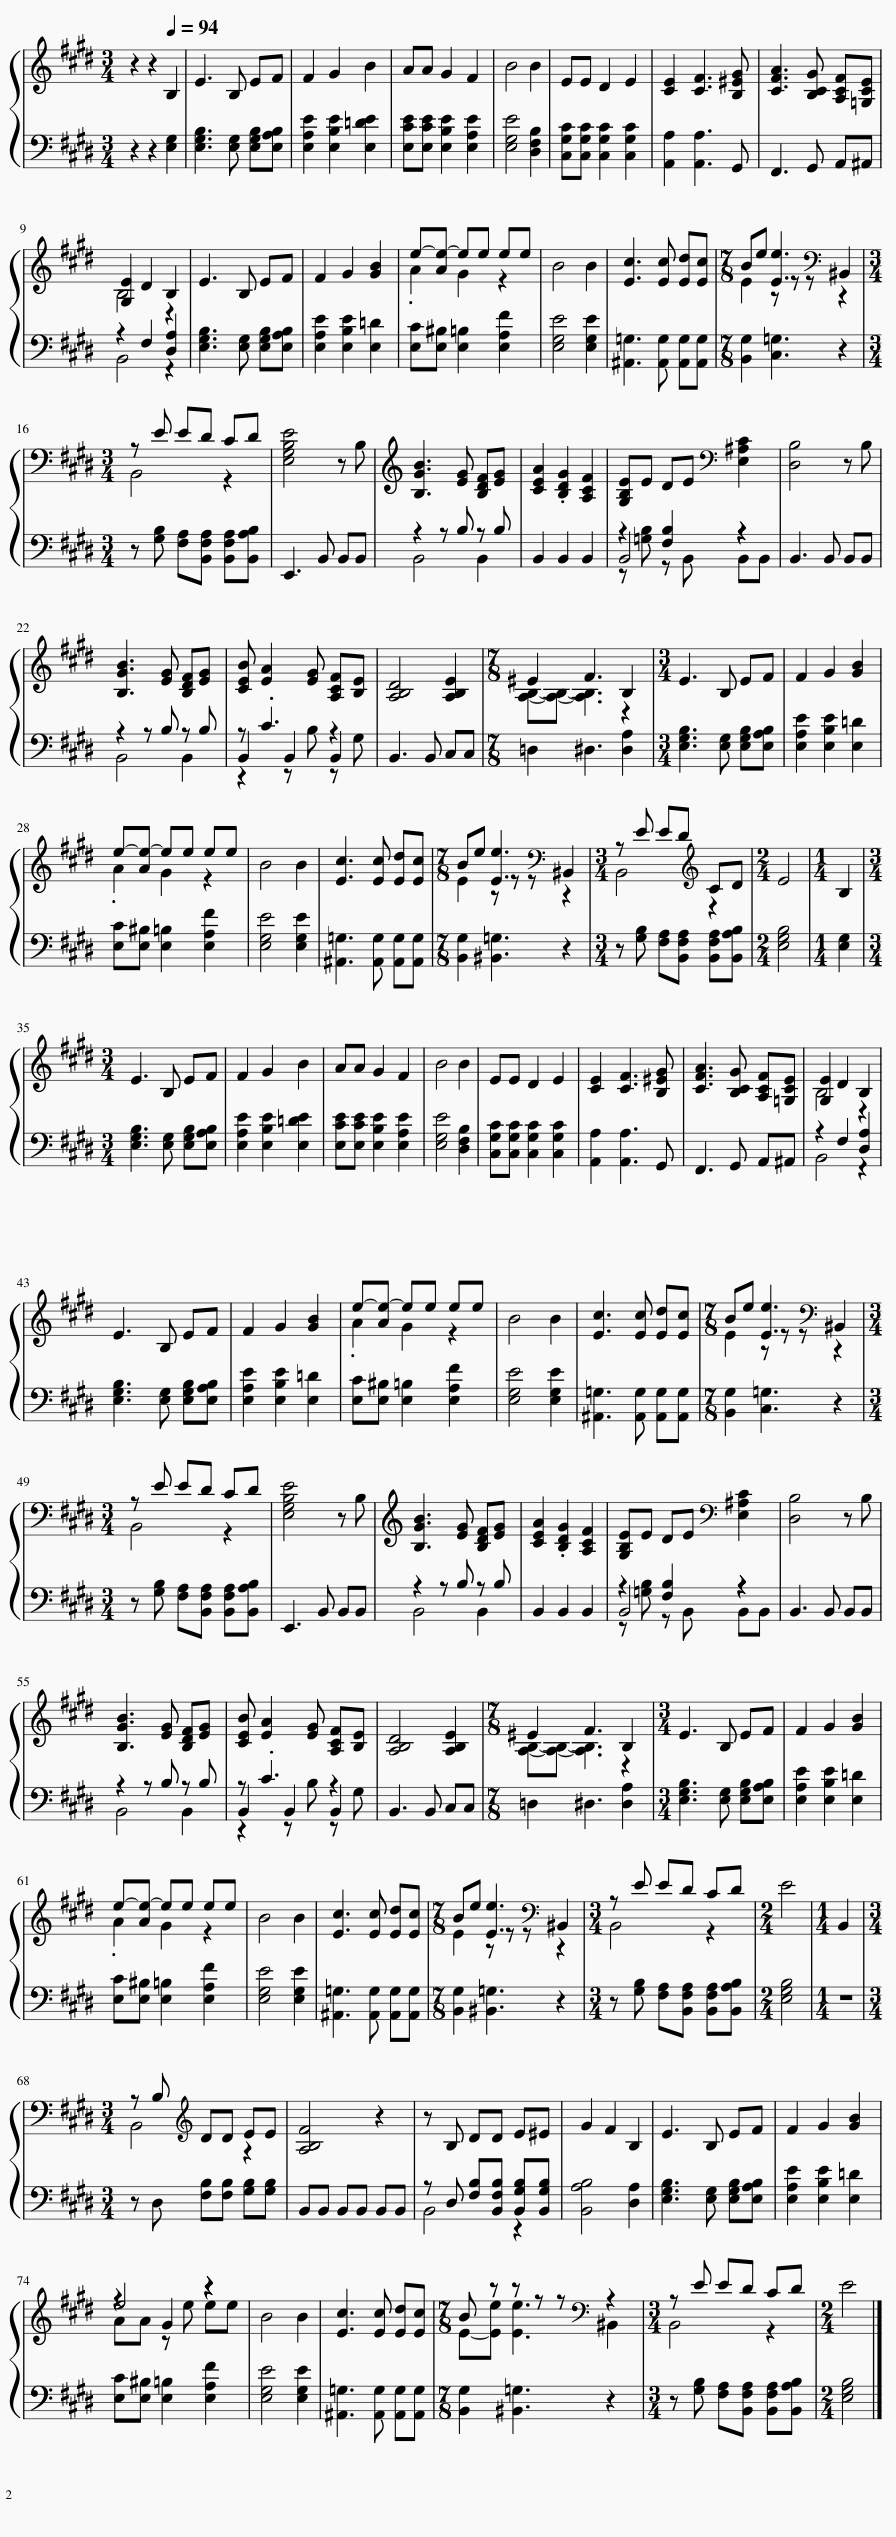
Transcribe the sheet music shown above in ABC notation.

X:1
%%score { ( 1 3 6 ) | ( 2 4 5 ) }
L:1/8
M:3/4
I:linebreak $
K:E
V:1 treble
V:3 treble
V:6 treble
V:2 bass
V:4 bass
V:5 bass
V:1
 z2 z2[Q:1/4=94] B,2 | E3 B, EF | F2 G2 B2 | AA G2 F2 | B4 B2 | %5
 EE D2 E2 | [CE]2 [CF]3 [B,^EG] | [CFA]3 [B,CG] [A,CF][=G,CE] |$ [G,E]2 D2 B,2 | E3 B, EF | %10
 F2 G2 [GB]2 | e-[Ae-] ee ee | B4 B2 | [Ec]3 [Ec] [Ed][Ec] |[M:7/8] Be [Ee]3[K:bass] ^B,,2 |$ %15
[M:3/4] z E ED CD | [E,G,B,E]4 z B, | [B,GB]3 [EG] [B,DF][EG] | [CEA]2 .[B,DG]2 [A,CF]2 | [G,B,E]E DE[K:bass] [E,^A,C]2 | %20
 [D,B,]4 z B, |$ [B,GB]3 [EG] [B,DF][EG] | [CEB] [EA]2 [EG] [A,CF][B,E] | [A,B,D]4 [A,B,E]2 |[M:7/8] ^E2 F3 B,2 | %25
[M:3/4] E3 B, EF | F2 G2 [GB]2 |$ e-[Ae-] ee ee | B4 B2 | [Ec]3 [Ec] [Ed][Ec] | %30
[M:7/8] Be [Ee]3[K:bass] ^B,,2 |[M:3/4] z E ED[K:treble] CD |[M:2/4] E4 |[M:1/4] B,2 |$[M:3/4] E3 B, EF | %35
 F2 G2 B2 | AA G2 F2 | B4 B2 | EE D2 E2 | [CE]2 [CF]3 [B,^EG] | %40
 [CFA]3 [B,CG] [A,CF][=G,CE] | [G,E]2 D2 B,2 |$ E3 B, EF | F2 G2 [GB]2 | e-[Ae-] ee ee | %45
 B4 B2 | [Ec]3 [Ec] [Ed][Ec] |[M:7/8] Be [Ee]3[K:bass] ^B,,2 |$[M:3/4] z E ED CD | [E,G,B,E]4 z B, | %50
 [B,GB]3 [EG] [B,DF][EG] | [CEA]2 .[B,DG]2 [A,CF]2 | [G,B,E]E DE[K:bass] [E,^A,C]2 | [D,B,]4 z B, |$ [B,GB]3 [EG] [B,DF][EG] | %55
 [CEB] [EA]2 [EG] [A,CF][B,E] | [A,B,D]4 [A,B,E]2 |[M:7/8] ^E2 F3 B,2 |[M:3/4] E3 B, EF | F2 G2 [GB]2 |$ %60
 e-[Ae-] ee ee | B4 B2 | [Ec]3 [Ec] [Ed][Ec] |[M:7/8] Be [Ee]3[K:bass] ^B,,2 |[M:3/4] z E ED CD | %65
[M:2/4] E4 |[M:1/4] B,,2 |$[M:3/4] z B,[K:treble] DD EE | [A,B,F]4 z2 | z B, DD E^E | %70
 G2 F2 B,2 | E3 B, EF | F2 G2 [GB]2 |$ e4 z2 | B4 B2 | %75
 [Ec]3 [Ec] [Ed][Ec] |[M:7/8] B z z z z[K:bass] z2 |[M:3/4] z E ED CD |[M:2/4] E4 |] %79
V:2
 z2 z2 [E,G,]2 | [E,G,B,]3 [E,G,] [E,G,B,][E,A,B,] | [E,A,E]2 [E,B,E]2 [E,=DE]2 | [E,CE][E,CE] [E,B,E]2 [E,A,E]2 | [E,G,E]4 [D,F,B,]2 | %5
 [C,G,C][C,G,C] [C,G,C]2 [C,G,C]2 | [A,,A,]2 [A,,A,]3 G,, | F,,3 G,, A,,^A,, |$ z2 F,2 [D,A,]2 | [E,G,B,]3 [E,G,] [E,G,B,][E,A,B,] | %10
 [E,A,E]2 [E,B,E]2 [E,=D]2 | [E,C][E,^B,] [E,=B,]2 [E,A,F]2 | [E,G,E]4 [E,G,E]2 | [^A,,=G,]3 [A,,G,] [A,,G,][A,,G,] |[M:7/8] [B,,G,]2 [C,=G,]3 z2 |$ %15
[M:3/4] z [G,B,] [F,A,][B,,F,A,] [B,,F,A,][B,,A,B,] | E,,3 B,, B,,B,, | z2 z B, z B, | B,,2 B,,2 B,,2 | z2 [F,B,]2 z2 | %20
 B,,3 B,, B,,B,, |$ z2 z B, z B, | z .C3 z2 | B,,3 B,, C,C, |[M:7/8] =D,2 ^D,3 [D,A,]2 | %25
[M:3/4] [E,G,B,]3 [E,G,] [E,G,B,][E,A,B,] | [E,A,E]2 [E,B,E]2 [E,=D]2 |$ [E,C][E,^B,] [E,=B,]2 [E,A,F]2 | [E,G,E]4 [E,G,E]2 | [^A,,=G,]3 [A,,G,] [A,,G,][A,,G,] | %30
[M:7/8] [B,,G,]2 [^B,,=G,]3 z2 |[M:3/4] z [G,B,] [F,A,][B,,F,A,] [B,,F,A,][B,,A,B,] |[M:2/4] [E,G,B,]4 |[M:1/4] [E,G,]2 |$[M:3/4] [E,G,B,]3 [E,G,] [E,G,B,][E,A,B,] | %35
 [E,A,E]2 [E,B,E]2 [E,=DE]2 | [E,CE][E,CE] [E,B,E]2 [E,A,E]2 | [E,G,E]4 [D,F,B,]2 | [C,G,C][C,G,C] [C,G,C]2 [C,G,C]2 | [A,,A,]2 [A,,A,]3 G,, | %40
 F,,3 G,, A,,^A,, | z2 F,2 [D,A,]2 |$ [E,G,B,]3 [E,G,] [E,G,B,][E,A,B,] | [E,A,E]2 [E,B,E]2 [E,=D]2 | [E,C][E,^B,] [E,=B,]2 [E,A,F]2 | %45
 [E,G,E]4 [E,G,E]2 | [^A,,=G,]3 [A,,G,] [A,,G,][A,,G,] |[M:7/8] [B,,G,]2 [C,=G,]3 z2 |$[M:3/4] z [G,B,] [F,A,][B,,F,A,] [B,,F,A,][B,,A,B,] | E,,3 B,, B,,B,, | %50
 z2 z B, z B, | B,,2 B,,2 B,,2 | z2 [F,B,]2 z2 | B,,3 B,, B,,B,, |$ z2 z B, z B, | %55
 z .C3 z2 | B,,3 B,, C,C, |[M:7/8] =D,2 ^D,3 [D,A,]2 |[M:3/4] [E,G,B,]3 [E,G,] [E,G,B,][E,A,B,] | [E,A,E]2 [E,B,E]2 [E,=D]2 |$ %60
 [E,C][E,^B,] [E,=B,]2 [E,A,F]2 | [E,G,E]4 [E,G,E]2 | [^A,,=G,]3 [A,,G,] [A,,G,][A,,G,] |[M:7/8] [B,,G,]2 [^B,,=G,]3 z2 |[M:3/4] z [G,B,] [F,A,][B,,F,A,] [B,,F,A,][B,,A,B,] | %65
[M:2/4] [E,G,B,]4 |[M:1/4] z2 |$[M:3/4] z D, [F,B,][F,B,] [G,B,][G,B,] | B,,B,, B,,B,, B,,B,, | z D, [F,B,][B,,F,B,] [B,,G,B,][B,,G,B,] | %70
 [B,,A,B,]4 [D,A,]2 | [E,G,B,]3 [E,G,] [E,G,B,][E,A,B,] | [E,A,E]2 [E,B,E]2 [E,=D]2 |$ [E,C][E,^B,] [E,=B,]2 [E,A,F]2 | [E,G,E]4 [E,G,E]2 | %75
 [^A,,=G,]3 [A,,G,] [A,,G,][A,,G,] |[M:7/8] [B,,G,]2 [^B,,=G,]3 z2 |[M:3/4] z [G,B,] [F,A,][B,,F,A,] [B,,F,A,][B,,A,B,] |[M:2/4] [E,G,B,]4 |] %79
V:3
 x6 | x6 | x6 | x6 | x6 | %5
 x6 | x6 | x6 |$ B,4 z2 | x6 | %10
 x6 | .A2 G2 z2 | x6 | x6 |[M:7/8] E2 z z z[K:bass] z2 |$ %15
[M:3/4] B,,4 z2 | x6 | x6 | x6 | x4[K:bass] x2 | %20
 x6 |$ x6 | x6 | x6 |[M:7/8] [A,B,]-[A,B,]- [A,B,]3 z2 | %25
[M:3/4] x6 | x6 |$ .A2 G2 z2 | x6 | x6 | %30
[M:7/8] E2 z z z[K:bass] z2 |[M:3/4] B,,4[K:treble] z2 |[M:2/4] x4 |[M:1/4] x2 |$[M:3/4] x6 | %35
 x6 | x6 | x6 | x6 | x6 | %40
 x6 | B,4 z2 |$ x6 | x6 | .A2 G2 z2 | %45
 x6 | x6 |[M:7/8] E2 z z z[K:bass] z2 |$[M:3/4] B,,4 z2 | x6 | %50
 x6 | x6 | x4[K:bass] x2 | x6 |$ x6 | %55
 x6 | x6 |[M:7/8] [A,B,]-[A,B,]- [A,B,]3 z2 |[M:3/4] x6 | x6 |$ %60
 .A2 G2 z2 | x6 | x6 |[M:7/8] E2 z z z[K:bass] z2 |[M:3/4] B,,4 z2 | %65
[M:2/4] x4 |[M:1/4] x2 |$[M:3/4] B,,4[K:treble] z2 | x6 | x6 | %70
 x6 | x6 | x6 |$ AA z e ee | x6 | %75
 x6 |[M:7/8] E-[Ee] [Ee]3[K:bass] ^B,,2 |[M:3/4] B,,4 z2 |[M:2/4] x4 |] %79
V:4
 x6 | x6 | x6 | x6 | x6 | %5
 x6 | x6 | x6 |$ B,,4 z2 | x6 | %10
 x6 | x6 | x6 | x6 |[M:7/8] x7 |$ %15
[M:3/4] x6 | x6 | B,,4 B,,2 | x6 | z [=G,B,] z B,, B,,B,, | %20
 x6 |$ B,,4 B,,2 | z2 z B, z G, | x6 |[M:7/8] x7 | %25
[M:3/4] x6 | x6 |$ x6 | x6 | x6 | %30
[M:7/8] x7 |[M:3/4] x6 |[M:2/4] x4 |[M:1/4] x2 |$[M:3/4] x6 | %35
 x6 | x6 | x6 | x6 | x6 | %40
 x6 | B,,4 z2 |$ x6 | x6 | x6 | %45
 x6 | x6 |[M:7/8] x7 |$[M:3/4] x6 | x6 | %50
 B,,4 B,,2 | x6 | z [=G,B,] z B,, B,,B,, | x6 |$ B,,4 B,,2 | %55
 z2 z B, z G, | x6 |[M:7/8] x7 |[M:3/4] x6 | x6 |$ %60
 x6 | x6 | x6 |[M:7/8] x7 |[M:3/4] x6 | %65
[M:2/4] x4 |[M:1/4] x2 |$[M:3/4] x6 | x6 | B,,4 z2 | %70
 x6 | x6 | x6 |$ x6 | x6 | %75
 x6 |[M:7/8] x7 |[M:3/4] x6 |[M:2/4] x4 |] %79
V:5
 x6 | x6 | x6 | x6 | x6 | %5
 x6 | x6 | x6 |$ x6 | x6 | %10
 x6 | x6 | x6 | x6 |[M:7/8] x7 |$ %15
[M:3/4] x6 | x6 | x6 | x6 | B,,4 z2 | %20
 x6 |$ x6 | B,,2 B,,2 B,,2 | x6 |[M:7/8] x7 | %25
[M:3/4] x6 | x6 |$ x6 | x6 | x6 | %30
[M:7/8] x7 |[M:3/4] x6 |[M:2/4] x4 |[M:1/4] x2 |$[M:3/4] x6 | %35
 x6 | x6 | x6 | x6 | x6 | %40
 x6 | x6 |$ x6 | x6 | x6 | %45
 x6 | x6 |[M:7/8] x7 |$[M:3/4] x6 | x6 | %50
 x6 | x6 | B,,4 z2 | x6 |$ x6 | %55
 B,,2 B,,2 B,,2 | x6 |[M:7/8] x7 |[M:3/4] x6 | x6 |$ %60
 x6 | x6 | x6 |[M:7/8] x7 |[M:3/4] x6 | %65
[M:2/4] x4 |[M:1/4] x2 |$[M:3/4] x6 | x6 | x6 | %70
 x6 | x6 | x6 |$ x6 | x6 | %75
 x6 |[M:7/8] x7 |[M:3/4] x6 |[M:2/4] x4 |] %79
V:6
 x6 | x6 | x6 | x6 | x6 | %5
 x6 | x6 | x6 |$ x6 | x6 | %10
 x6 | x6 | x6 | x6 |[M:7/8] x5[K:bass] x2 |$ %15
[M:3/4] x6 | x6 | x6 | x6 | x4[K:bass] x2 | %20
 x6 |$ x6 | x6 | x6 |[M:7/8] x7 | %25
[M:3/4] x6 | x6 |$ x6 | x6 | x6 | %30
[M:7/8] x5[K:bass] x2 |[M:3/4] x4[K:treble] x2 |[M:2/4] x4 |[M:1/4] x2 |$[M:3/4] x6 | %35
 x6 | x6 | x6 | x6 | x6 | %40
 x6 | x6 |$ x6 | x6 | x6 | %45
 x6 | x6 |[M:7/8] x5[K:bass] x2 |$[M:3/4] x6 | x6 | %50
 x6 | x6 | x4[K:bass] x2 | x6 |$ x6 | %55
 x6 | x6 |[M:7/8] x7 |[M:3/4] x6 | x6 |$ %60
 x6 | x6 | x6 |[M:7/8] x5[K:bass] x2 |[M:3/4] x6 | %65
[M:2/4] x4 |[M:1/4] x2 |$[M:3/4] x2[K:treble] x4 | x6 | x6 | %70
 x6 | x6 | x6 |$ z2 G2 z2 | x6 | %75
 x6 |[M:7/8] x5[K:bass] x2 |[M:3/4] x6 |[M:2/4] x4 |] %79
